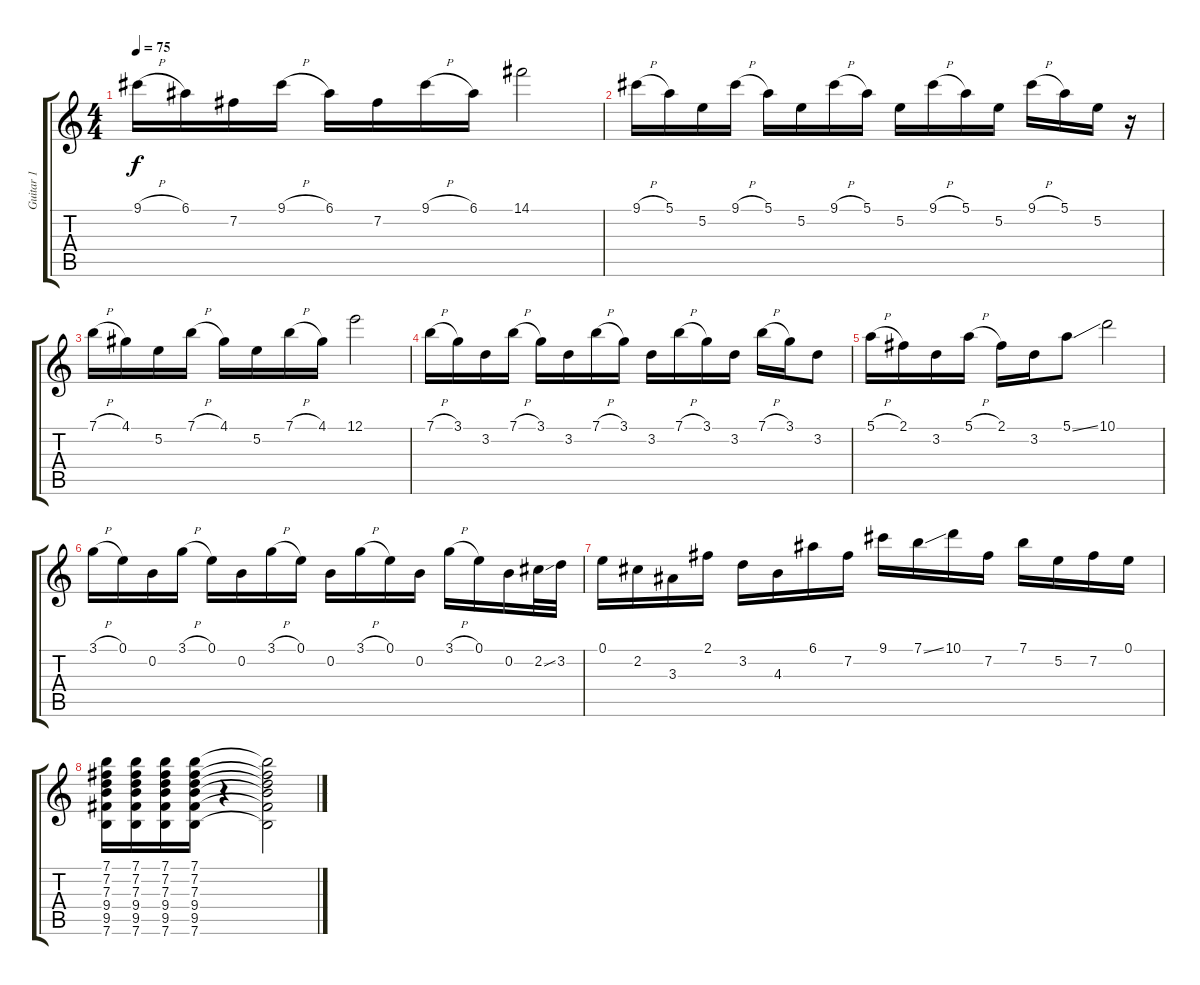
\track ("Guitar 1" "Guitar 1") {instrument acousticguitarsteel}
\staff {score tabs}
\tuning (E4 B3 G3 D3 A2 E2) {hide}
\ts (4 4)
\tempo 75
\clef g2
\ks c
9.1{h}.16{dy f} 6.1.16 7.2.16 9.1{h}.16 6.1.16 7.2.16 9.1{h}.16 6.1.16 14.1.2 |
9.1{h}.16 5.1.16 5.2.16 9.1{h}.16 5.1.16 5.2.16 9.1{h}.16 5.1.16 5.2.16 9.1{h}.16 5.1.16 5.2.16 9.1{h}.16 5.1.16 5.2.16 r.16 |
7.1{h}.16 4.1.16 5.2.16 7.1{h}.16 4.1.16 5.2.16 7.1{h}.16 4.1.16 12.1.2 |
7.1{h}.16 3.1.16 3.2.16 7.1{h}.16 3.1.16 3.2.16 7.1{h}.16 3.1.16 3.2.16 7.1{h}.16 3.1.16 3.2.16 7.1{h}.16 3.1.16 3.2.8 |
5.1{h}.16 2.1.16 3.2.16 5.1{h}.16 2.1.16 3.2.16 5.1{ss}.8 10.1.2 |
3.1{h}.16 0.1.16 0.2.16 3.1{h}.16 0.1.16 0.2.16 3.1{h}.16 0.1.16 0.2.16 3.1{h}.16 0.1.16 0.2.16 3.1{h}.16 0.1.16 0.2.16 2.2{ss}.32 3.2.32 |
0.1.16 2.2.16 3.3.16 2.1.16 3.2.16 4.3.16 6.1.16 7.2.16 9.1.16 7.1{ss}.16 10.1.16 7.2.16 7.1.16 5.2.16 7.2.16 0.1.16 |
(7.1 7.2 7.3 9.4 9.5 7.6).16 (7.1 7.2 7.3 9.4 9.5 7.6).16 (7.1 7.2 7.3 9.4 9.5 7.6).16 (7.1 7.2 7.3 9.4 9.5 7.6).16 r.4 (7.1{t} 7.2{t} 7.3{t} 9.4{t} 9.5{t} 7.6{t}).2
